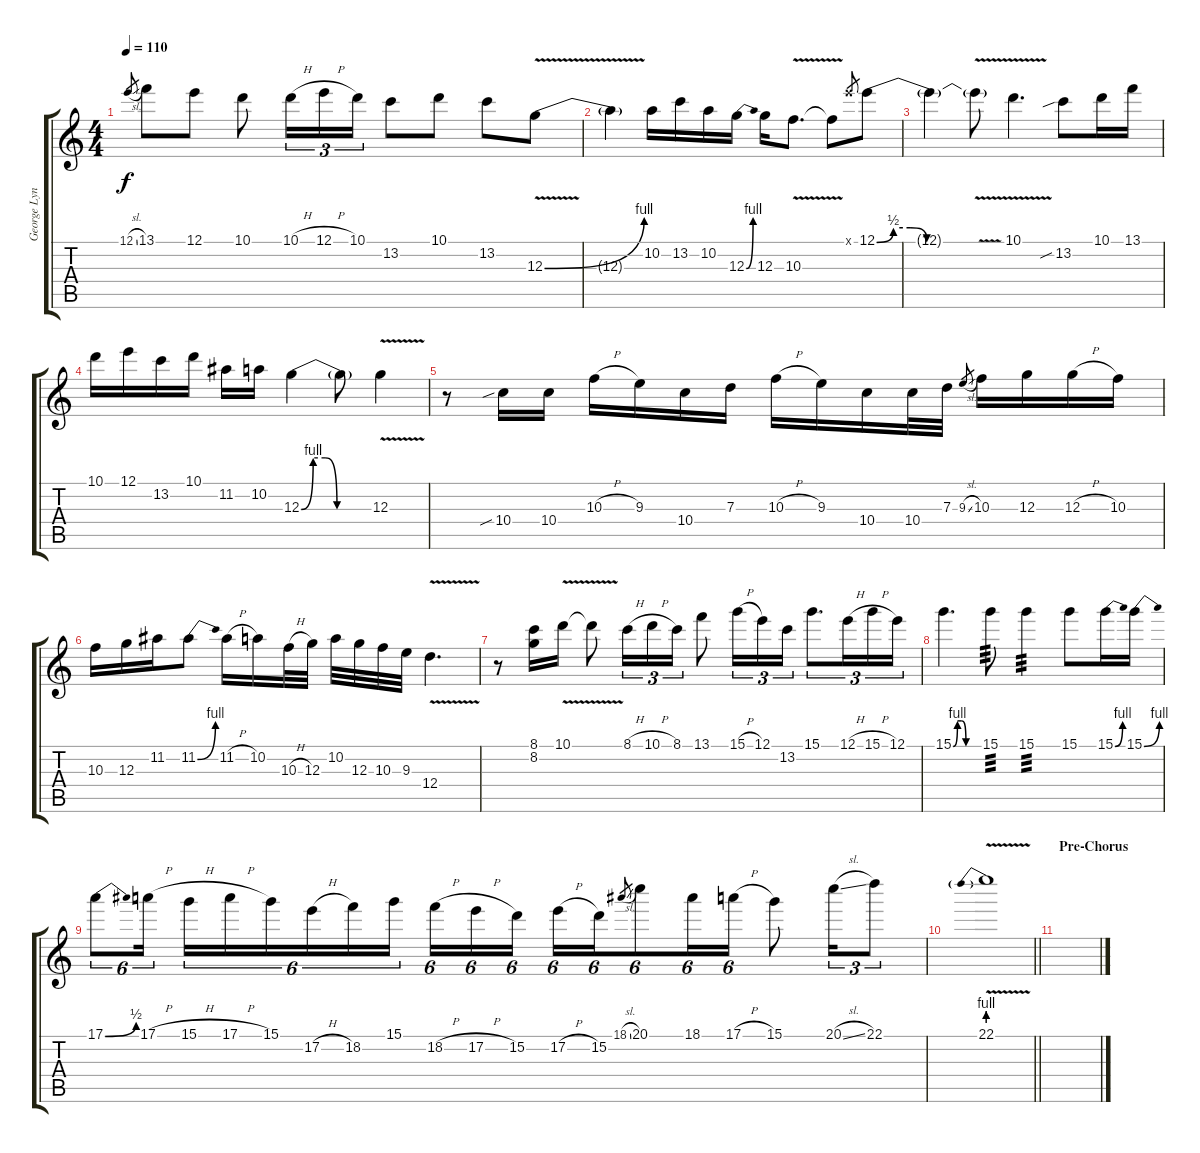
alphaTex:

\track ("George Lynch Lead" "George Lyn") {instrument distortionguitar}
\staff {score tabs}
\tuning (E4 B3 G3 D3 A2 E2) {hide}
\ts (4 4)
\tempo 110
\clef g2
\ks c
12.1{sl}.8{gr dy f} 13.1.8 12.1.8 10.1.8 10.1{h}.16{tu (3 2)} 12.1{h}.16{tu (3 2)} 10.1.16{tu (3 2)} 13.2.8 10.1.8 13.2.8 12.3{be (bend 0 0 60 4) v}.8 |
12.3{t}.4 10.2.16 13.2.16 10.2.16 12.3{be (bend 0 0 60 4)}.16 12.3.16 10.3{v}.8{d} 10.3{t}.8 12.1{x}.8{gr} 12.1{be (custom 0 0 10 2 20 2 30 0 60 0)}.8 |
12.1{t}.4 12.1{v t}.8 10.1{v}.4{d} 13.2{sib}.8 10.1.16 13.1.16 |
10.1.16 12.1.16 13.2.16 10.1.16 11.2.16 10.2.16 12.3{be (custom 0 0 10 4 20 4 30 0 60 0)}.4 12.3{t}.8 12.3{v}.4 |
r.8 10.4{sib}.16 10.4.16 10.3{h}.16 9.3.16 10.4.16 7.3.16 10.3{h}.16 9.3.16 10.4.16 10.4.32 7.3.32 9.3{sl}.8{gr} 10.3.16 12.3.16 12.3{h}.16 10.3.16 |
10.3.16 12.3.16 11.2.16 11.2{be (bend 0 0 60 4)}.8 11.2{h}.16 10.2.16 10.3{h}.32 12.3.32 10.2.32 12.3.32 10.3.32 9.3.32 12.4{v}.4{d} |
r.8 (8.1 8.2).16 10.1{v}.16 10.1{t}.8 8.1{h}.16{tu (3 2)} 10.1{h}.16{tu (3 2)} 8.1.16{tu (3 2)} 13.1.8 15.1{h}.16{tu (3 2)} 12.1.16{tu (3 2)} 13.2.16{tu (3 2)} 15.1.8{d tu (3 2)} 12.1{h}.16{tu (3 2)} 15.1{h}.16{tu (3 2)} 12.1.16{tu (3 2)} |
15.1{be (custom 0 0 10 4 20 4 30 0 60 0)}.4{d} 15.1.8{tp 3} 15.1.4{tp 3} 15.1.8 15.1{be (bend 0 0 60 4)}.16 15.1{be (bend 0 0 60 4)}.16 |
17.1{be (bend 0 0 60 2)}.8{tu (6 4)} 17.1{h}.16{tu (6 4) beam splitsecondary} 15.1{h}.16{tu (6 4)} 17.1{h}.16{tu (6 4)} 15.1.16{tu (6 4)} 17.2{h}.16{tu (6 4)} 18.2.16{tu (6 4)} 15.1.16{tu (6 4) beam splitsecondary} 18.2{h}.16{tu (6 4)} 17.2{h}.16{tu (6 4)} 15.2.16{tu (6 4)} 17.2{h}.16{tu (6 4)} 15.2.16{tu (6 4)} 18.1{sl}.8{gr} 20.1.8{tu (6 4)} 18.1.16{tu (6 4)} 17.1{h}.16{tu (6 4)} 15.1.8 20.1{sl}.16{tu (3 2)} 22.1.8{tu (3 2)} |
\barLineRight lightlight
22.1{be (prebend 0 4 60 4) v}.1 |
\section ("" "Pre-Chorus")
